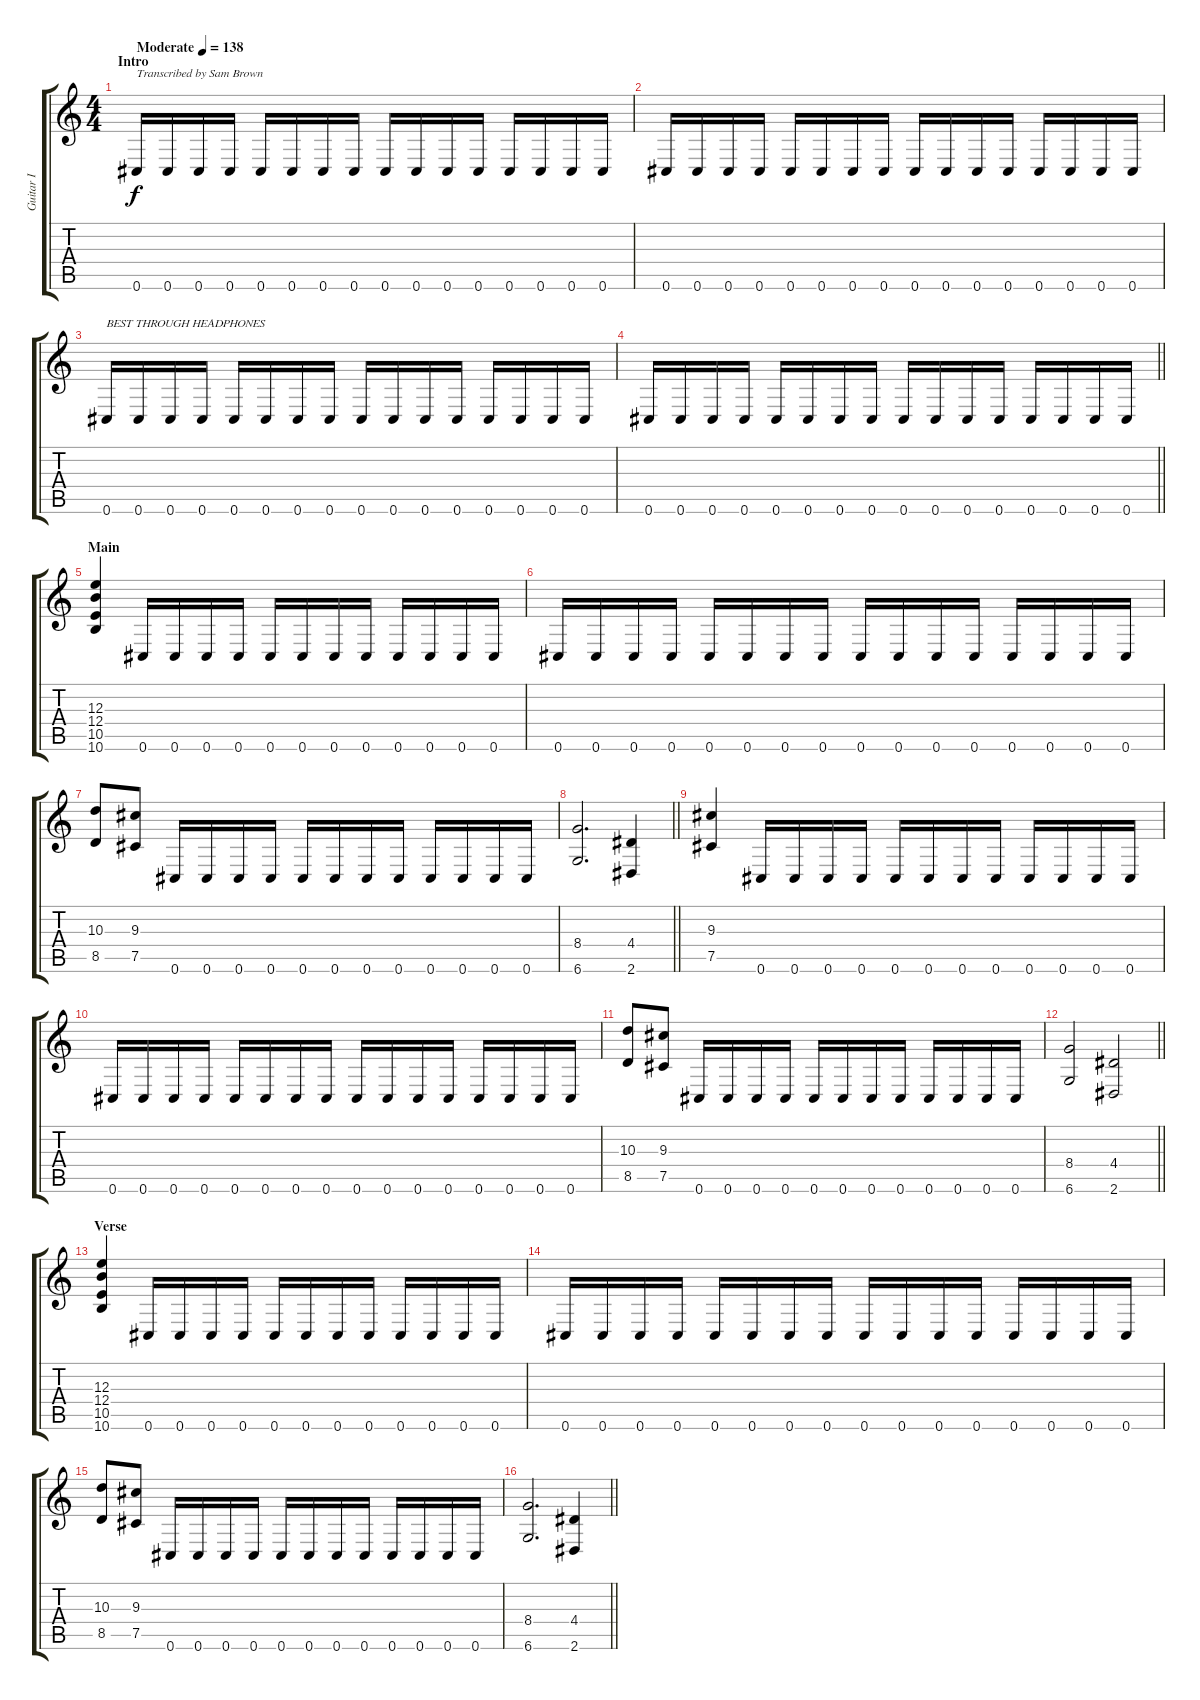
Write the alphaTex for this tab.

\track ("Guitar I" "Guitar I") {instrument distortionguitar}
\staff {score tabs}
\tuning (Db4 Ab3 E3 B2 Gb2 Db2) {hide}
\ts (4 4)
\section ("" "Intro")
\tempo (138 "Moderate")
\clef g2
\ks c
0.6.16{txt "Transcribed by Sam Brown" dy f instrument distortionguitar} 0.6.16 0.6.16 0.6.16 0.6.16 0.6.16 0.6.16 0.6.16 0.6.16 0.6.16 0.6.16 0.6.16 0.6.16 0.6.16 0.6.16 0.6.16 |
0.6.16 0.6.16 0.6.16 0.6.16 0.6.16 0.6.16 0.6.16 0.6.16 0.6.16 0.6.16 0.6.16 0.6.16 0.6.16 0.6.16 0.6.16 0.6.16 |
0.6.16{txt "BEST THROUGH HEADPHONES"} 0.6.16 0.6.16 0.6.16 0.6.16 0.6.16 0.6.16 0.6.16 0.6.16 0.6.16 0.6.16 0.6.16 0.6.16 0.6.16 0.6.16 0.6.16 |
\barLineRight lightlight
0.6.16 0.6.16 0.6.16 0.6.16 0.6.16 0.6.16 0.6.16 0.6.16 0.6.16 0.6.16 0.6.16 0.6.16 0.6.16 0.6.16 0.6.16 0.6.16 |
\section ("" "Main")
(12.3 12.4 10.5 10.6).4 0.6.16 0.6.16 0.6.16 0.6.16 0.6.16 0.6.16 0.6.16 0.6.16 0.6.16 0.6.16 0.6.16 0.6.16 |
0.6.16 0.6.16 0.6.16 0.6.16 0.6.16 0.6.16 0.6.16 0.6.16 0.6.16 0.6.16 0.6.16 0.6.16 0.6.16 0.6.16 0.6.16 0.6.16 |
(10.3 8.5).8 (9.3 7.5).8 0.6.16 0.6.16 0.6.16 0.6.16 0.6.16 0.6.16 0.6.16 0.6.16 0.6.16 0.6.16 0.6.16 0.6.16 |
\barLineRight lightlight
(8.4 6.6).2{d} (4.4 2.6).4 |
\section ("" "")
(9.3 7.5).4 0.6.16 0.6.16 0.6.16 0.6.16 0.6.16 0.6.16 0.6.16 0.6.16 0.6.16 0.6.16 0.6.16 0.6.16 |
0.6.16 0.6.16 0.6.16 0.6.16 0.6.16 0.6.16 0.6.16 0.6.16 0.6.16 0.6.16 0.6.16 0.6.16 0.6.16 0.6.16 0.6.16 0.6.16 |
(10.3 8.5).8 (9.3 7.5).8 0.6.16 0.6.16 0.6.16 0.6.16 0.6.16 0.6.16 0.6.16 0.6.16 0.6.16 0.6.16 0.6.16 0.6.16 |
\barLineRight lightlight
(8.4 6.6).2 (4.4 2.6).2 |
\section ("" "Verse")
(12.3 12.4 10.5 10.6).4 0.6.16 0.6.16 0.6.16 0.6.16 0.6.16 0.6.16 0.6.16 0.6.16 0.6.16 0.6.16 0.6.16 0.6.16 |
0.6.16 0.6.16 0.6.16 0.6.16 0.6.16 0.6.16 0.6.16 0.6.16 0.6.16 0.6.16 0.6.16 0.6.16 0.6.16 0.6.16 0.6.16 0.6.16 |
(10.3 8.5).8 (9.3 7.5).8 0.6.16 0.6.16 0.6.16 0.6.16 0.6.16 0.6.16 0.6.16 0.6.16 0.6.16 0.6.16 0.6.16 0.6.16 |
\barLineRight lightlight
(8.4 6.6).2{d} (4.4 2.6).4
